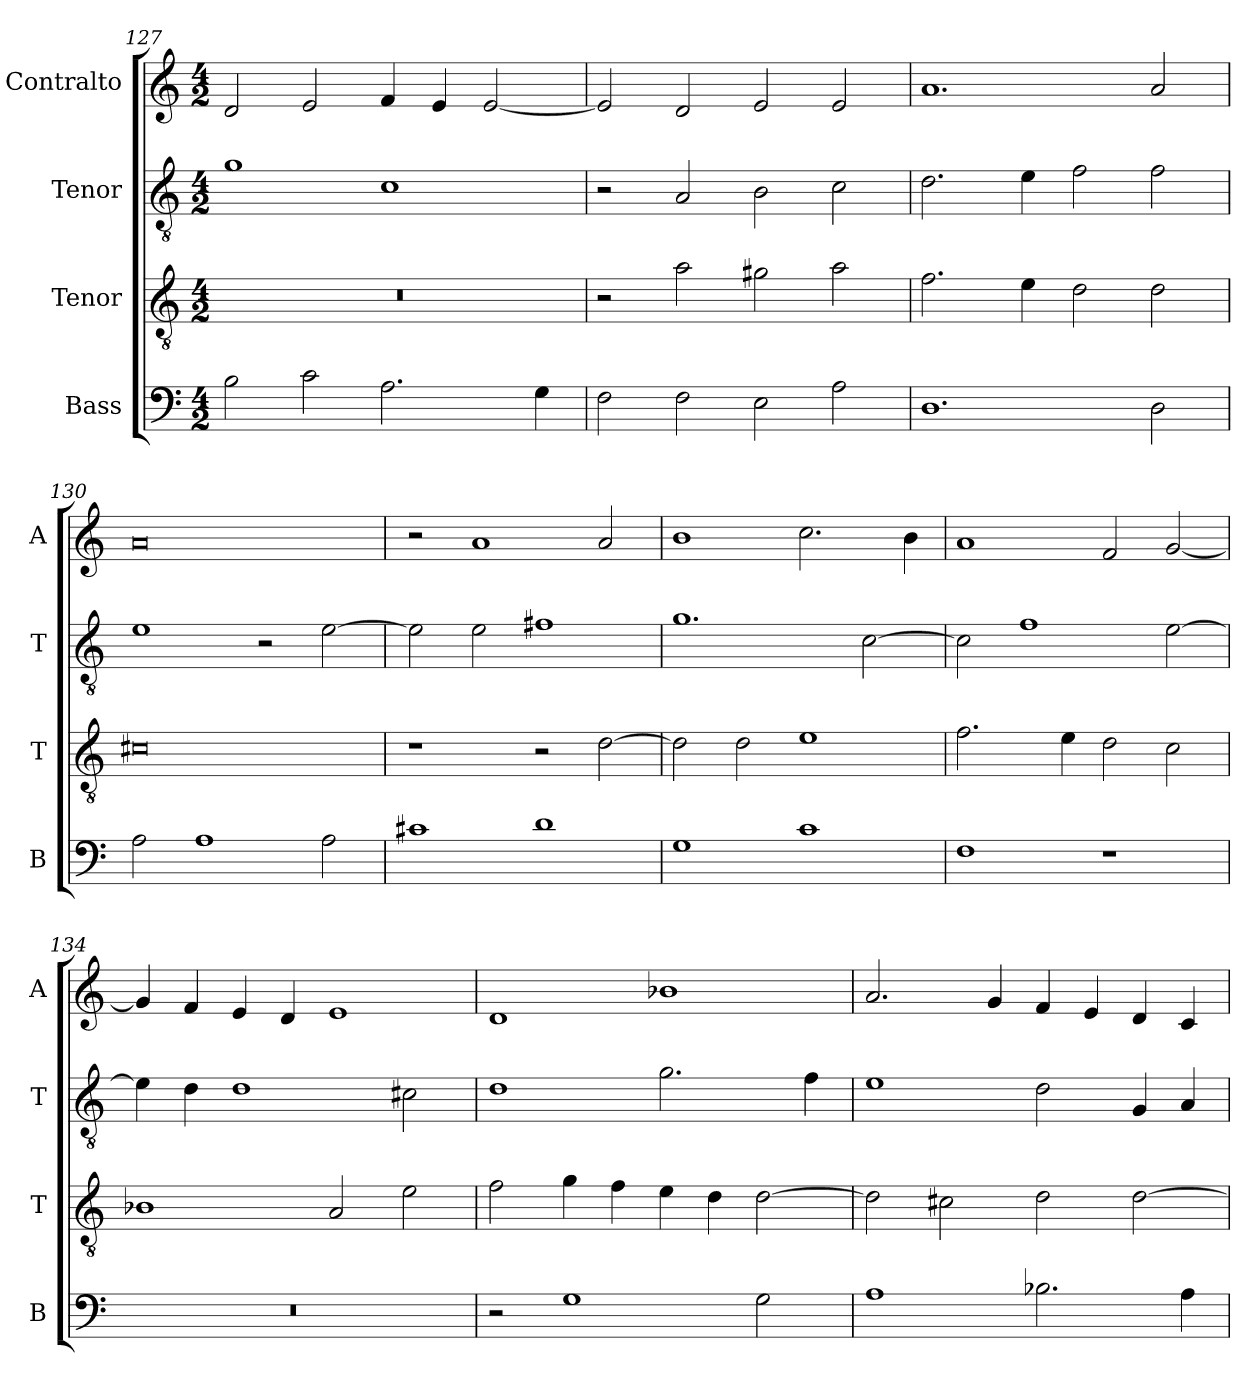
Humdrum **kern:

**kern	**kern	**kern	**kern
*part4	*part3	*part2	*part1
*staff4	*staff3	*staff2	*staff1
*I"Bass	*I"Tenor	*I"Tenor	*I"Contralto
*I'B	*I'T	*I'T	*I'A
*clefF4	*clefGv2	*clefGv2	*clefG2
*k[]	*k[]	*k[]	*k[]
*A:aeo	*A:aeo	*A:aeo	*A:aeo
*M4/2	*M4/2	*M4/2	*M4/2
=127	=127	=127	=127
2B	0r	1g	2d
2c	.	.	2e
2.A	.	1c	4f
.	.	.	4e
.	.	.	[2e
4G	.	.	.
=128	=128	=128	=128
2F	2r	2r	2e]
2F	2a	2A	2d
2E	2g#X	2B	2e
2A	2a	2c	2e
=129	=129	=129	=129
1.D	2.f	2.d	1.a
.	4e	4e	.
.	2d	2f	.
2D	2d	2f	2a
=130	=130	=130	=130
2A	0c#X	1e	0a
1A	.	.	.
.	.	2r	.
2A	.	[2e	.
=131	=131	=131	=131
1c#X	1r	2e]	2r
.	.	2e	1a
1d	2r	1f#X	.
.	[2d	.	2a
=132	=132	=132	=132
1G	2d]	1.g	1b
.	2d	.	.
1c	1e	.	2.cc
.	.	[2c	.
.	.	.	4b
=133	=133	=133	=133
1F	2.f	2c]	1a
.	.	1f	.
.	4e	.	.
1r	2d	.	2f
.	2c	[2e	[2g
=134	=134	=134	=134
0r	1B-X	4e]	4g]
.	.	4d	4f
.	.	1d	4e
.	.	.	4d
.	2A	.	1e
.	2e	2c#X	.
=135	=135	=135	=135
2r	2f	1d	1d
1G	4g	.	.
.	4f	.	.
.	4e	2.g	1b-X
.	4d	.	.
2G	[2d	.	.
.	.	4f	.
=136	=136	=136	=136
1A	2d]	1e	2.a
.	2c#X	.	.
.	.	.	4g
2.B-X	2d	2d	4f
.	.	.	4e
.	[2d	4G	4d
4A	.	4A	4c
=	=	=	=
*-	*-	*-	*-
